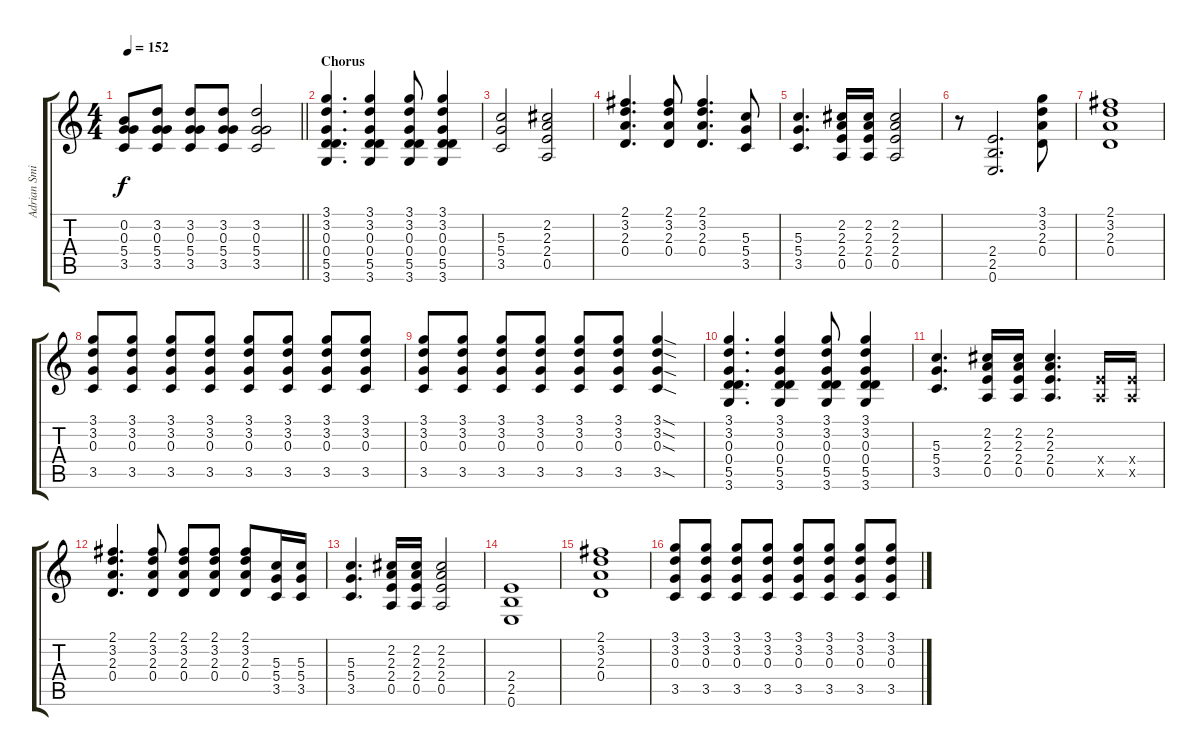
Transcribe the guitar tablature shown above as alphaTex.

\track ("Adrian Smith" "Adrian Smi") {instrument overdrivenguitar}
\staff {score tabs}
\tuning (E4 B3 G3 D3 A2 E2) {hide}
\ts (4 4)
\tempo 152
\clef g2
\barLineRight lightlight
\ks c
(0.2{t} 0.3{t} 5.4{t} 3.5{t}).8{dy f} (3.2 0.3 5.4 3.5).8 (3.2 0.3 5.4 3.5).8 (3.2 0.3 5.4 3.5).8 (3.2 0.3 5.4 3.5).2 |
\section ("" "Chorus")
(3.1 3.2 0.3 0.4 5.5 3.6).4{d} (3.1 3.2 0.3 0.4 5.5 3.6).4 (3.1 3.2 0.3 0.4 5.5 3.6).8 (3.1 3.2 0.3 0.4 5.5 3.6).4 |
(5.3 5.4 3.5).2 (2.2 2.3 2.4 0.5).2 |
(2.1 3.2 2.3 0.4).4{d} (2.1 3.2 2.3 0.4).8 (2.1 3.2 2.3 0.4).4{d} (5.3 5.4 3.5).8 |
(5.3 5.4 3.5).4{d} (2.2 2.3 2.4 0.5).16 (2.2 2.3 2.4 0.5).16 (2.2 2.3 2.4 0.5).2 |
r.8 (2.4 2.5 0.6).2{d} (3.1 3.2 2.3 0.4).8 |
(2.1 3.2 2.3 0.4).1 |
(3.1 3.2 0.3 3.5).8 (3.1 3.2 0.3 3.5).8 (3.1 3.2 0.3 3.5).8 (3.1 3.2 0.3 3.5).8 (3.1 3.2 0.3 3.5).8 (3.1 3.2 0.3 3.5).8 (3.1 3.2 0.3 3.5).8 (3.1 3.2 0.3 3.5).8 |
(3.1 3.2 0.3 3.5).8 (3.1 3.2 0.3 3.5).8 (3.1 3.2 0.3 3.5).8 (3.1 3.2 0.3 3.5).8 (3.1 3.2 0.3 3.5).8 (3.1 3.2 0.3 3.5).8 (3.1{sod} 3.2{sod} 0.3{sod} 3.5{sod}).4 |
(3.1 3.2 0.3 0.4 5.5 3.6).4{d} (3.1 3.2 0.3 0.4 5.5 3.6).4 (3.1 3.2 0.3 0.4 5.5 3.6).8 (3.1 3.2 0.3 0.4 5.5 3.6).4 |
(5.3 5.4 3.5).4{d} (2.2 2.3 2.4 0.5).16 (2.2 2.3 2.4 0.5).16 (2.2 2.3 2.4 0.5).4{d} (2.4{x} 0.5{x}).16 (2.4{x} 0.5{x}).16 |
(2.1 3.2 2.3 0.4).4{d} (2.1 3.2 2.3 0.4).8 (2.1 3.2 2.3 0.4).8 (2.1 3.2 2.3 0.4).8 (2.1 3.2 2.3 0.4).8 (5.3 5.4 3.5).16 (5.3 5.4 3.5).16 |
(5.3 5.4 3.5).4{d} (2.2 2.3 2.4 0.5).16 (2.2 2.3 2.4 0.5).16 (2.2 2.3 2.4 0.5).2 |
(2.4 2.5 0.6).1 |
(2.1 3.2 2.3 0.4).1 |
(3.1 3.2 0.3 3.5).8 (3.1 3.2 0.3 3.5).8 (3.1 3.2 0.3 3.5).8 (3.1 3.2 0.3 3.5).8 (3.1 3.2 0.3 3.5).8 (3.1 3.2 0.3 3.5).8 (3.1 3.2 0.3 3.5).8 (3.1 3.2 0.3 3.5).8
